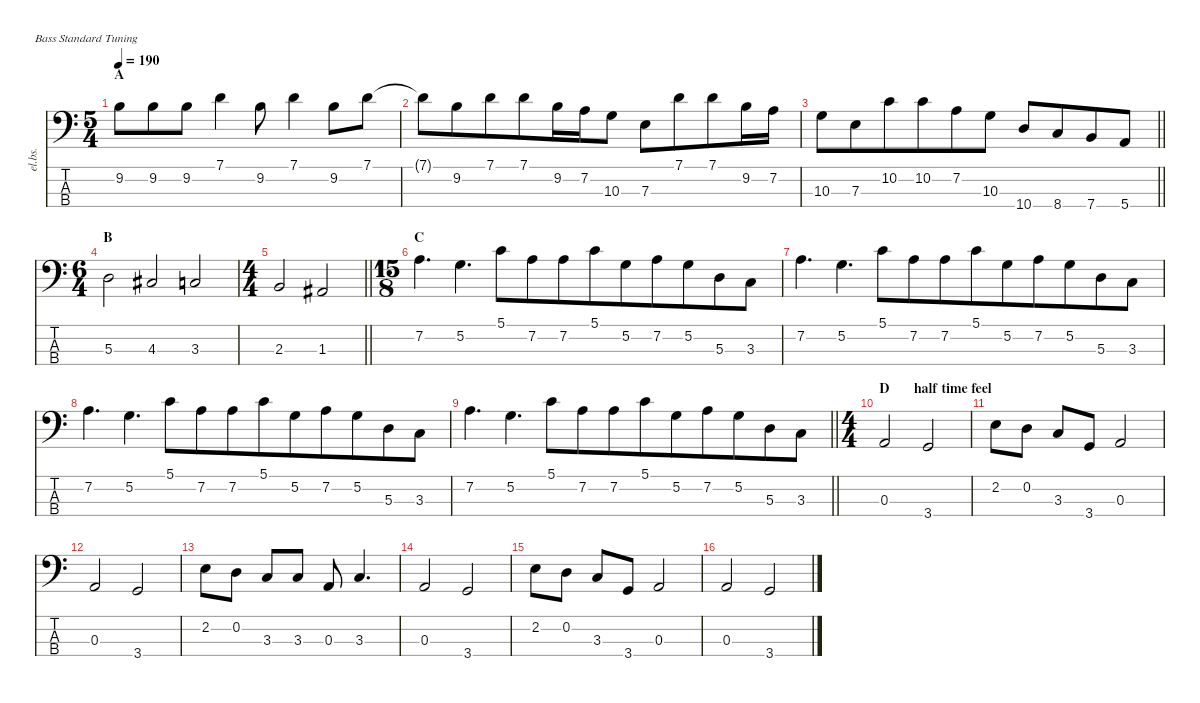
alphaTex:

\defaultSystemsLayout 4
\hideDynamics
\bracketExtendMode nobrackets
\otherSystemsTrackNameOrientation horizontal
\track ("bass" "el.bs.") {instrument electricbassfinger}
\staff {score tabs}
\tuning (G2 D2 A1 E1)
\ts (5 4)
\beaming (8 6 4)
\section ("" "A")
\tempo 190
\clef f4
\ks c
9.2.8{dy f instrument electricbassfinger beam Down} 9.2.8{beam Down} 9.2.8{beam Down} 7.1.4{beam Down} 9.2.8{beam Down} 7.1.4{beam Down} 9.2.8{beam Down} 7.1.8{beam Down} |
7.1{t}.8{beam Down} 9.2.8{beam Down} 7.1.8{beam Down} 7.1.8{beam Down} 9.2.16{beam Down} 7.2.16{beam Down} 10.3.8{beam Down} 7.3.8{beam Down} 7.1.8{beam Down} 7.1.8{beam Down} 9.2.16{beam Down} 7.2.16{beam Down} |
\barLineRight lightlight
10.3.8{beam Down} 7.3.8{beam Down} 10.2.8{beam Down} 10.2.8{beam Down} 7.2.8{beam Down} 10.3.8{beam Down} 10.4.8{beam Up} 8.4.8{beam Up} 7.4.8{beam Up} 5.4.8{beam Up} |
\ts (6 4)
\beaming (8 6 4 2)
\section ("" "B")
5.3.2{beam Down} 4.3{acc #}.2{beam Up} 3.3.2{beam Up} |
\ts (4 4)
\beaming (8 6 4)
\barLineRight lightlight
2.3.2{beam Up} 1.3{acc #}.2{beam Up} |
\ts (15 8)
\beaming (8 15)
\section ("" "C")
7.2.4{d beam Down} 5.2.4{d beam Down} 5.1.8{beam Down} 7.2.8{beam Down} 7.2.8{beam Down} 5.1.8{beam Down} 5.2.8{beam Down} 7.2.8{beam Down} 5.2.8{beam Down} 5.3.8{beam Down} 3.3.8{beam Down} |
7.2.4{d beam Down} 5.2.4{d beam Down} 5.1.8{beam Down} 7.2.8{beam Down} 7.2.8{beam Down} 5.1.8{beam Down} 5.2.8{beam Down} 7.2.8{beam Down} 5.2.8{beam Down} 5.3.8{beam Down} 3.3.8{beam Down} |
7.2.4{d beam Down} 5.2.4{d beam Down} 5.1.8{beam Down} 7.2.8{beam Down} 7.2.8{beam Down} 5.1.8{beam Down} 5.2.8{beam Down} 7.2.8{beam Down} 5.2.8{beam Down} 5.3.8{beam Down} 3.3.8{beam Down} |
\barLineRight lightlight
7.2.4{d beam Down} 5.2.4{d beam Down} 5.1.8{beam Down} 7.2.8{beam Down} 7.2.8{beam Down} 5.1.8{beam Down} 5.2.8{beam Down} 7.2.8{beam Down} 5.2.8{beam Down} 5.3.8{beam Down} 3.3.8{beam Down} |
\ts (4 4)
\beaming (8 2 2 2 2)
\section ("" "D       half time feel")
0.3.2{beam Up} 3.4.2{beam Up} |
2.2.8{beam Down} 0.2.8{beam Down} 3.3.8{beam Up} 3.4.8{beam Up} 0.3.2{beam Up} |
0.3.2{beam Up} 3.4.2{beam Up} |
2.2.8{beam Down} 0.2.8{beam Down} 3.3.8{beam Up} 3.3.8{beam Up} 0.3.8{beam Up} 3.3.4{d beam Up} |
0.3.2{beam Up} 3.4.2{beam Up} |
2.2.8{beam Down} 0.2.8{beam Down} 3.3.8{beam Up} 3.4.8{beam Up} 0.3.2{beam Up} |
0.3.2{beam Up} 3.4.2{beam Up}
